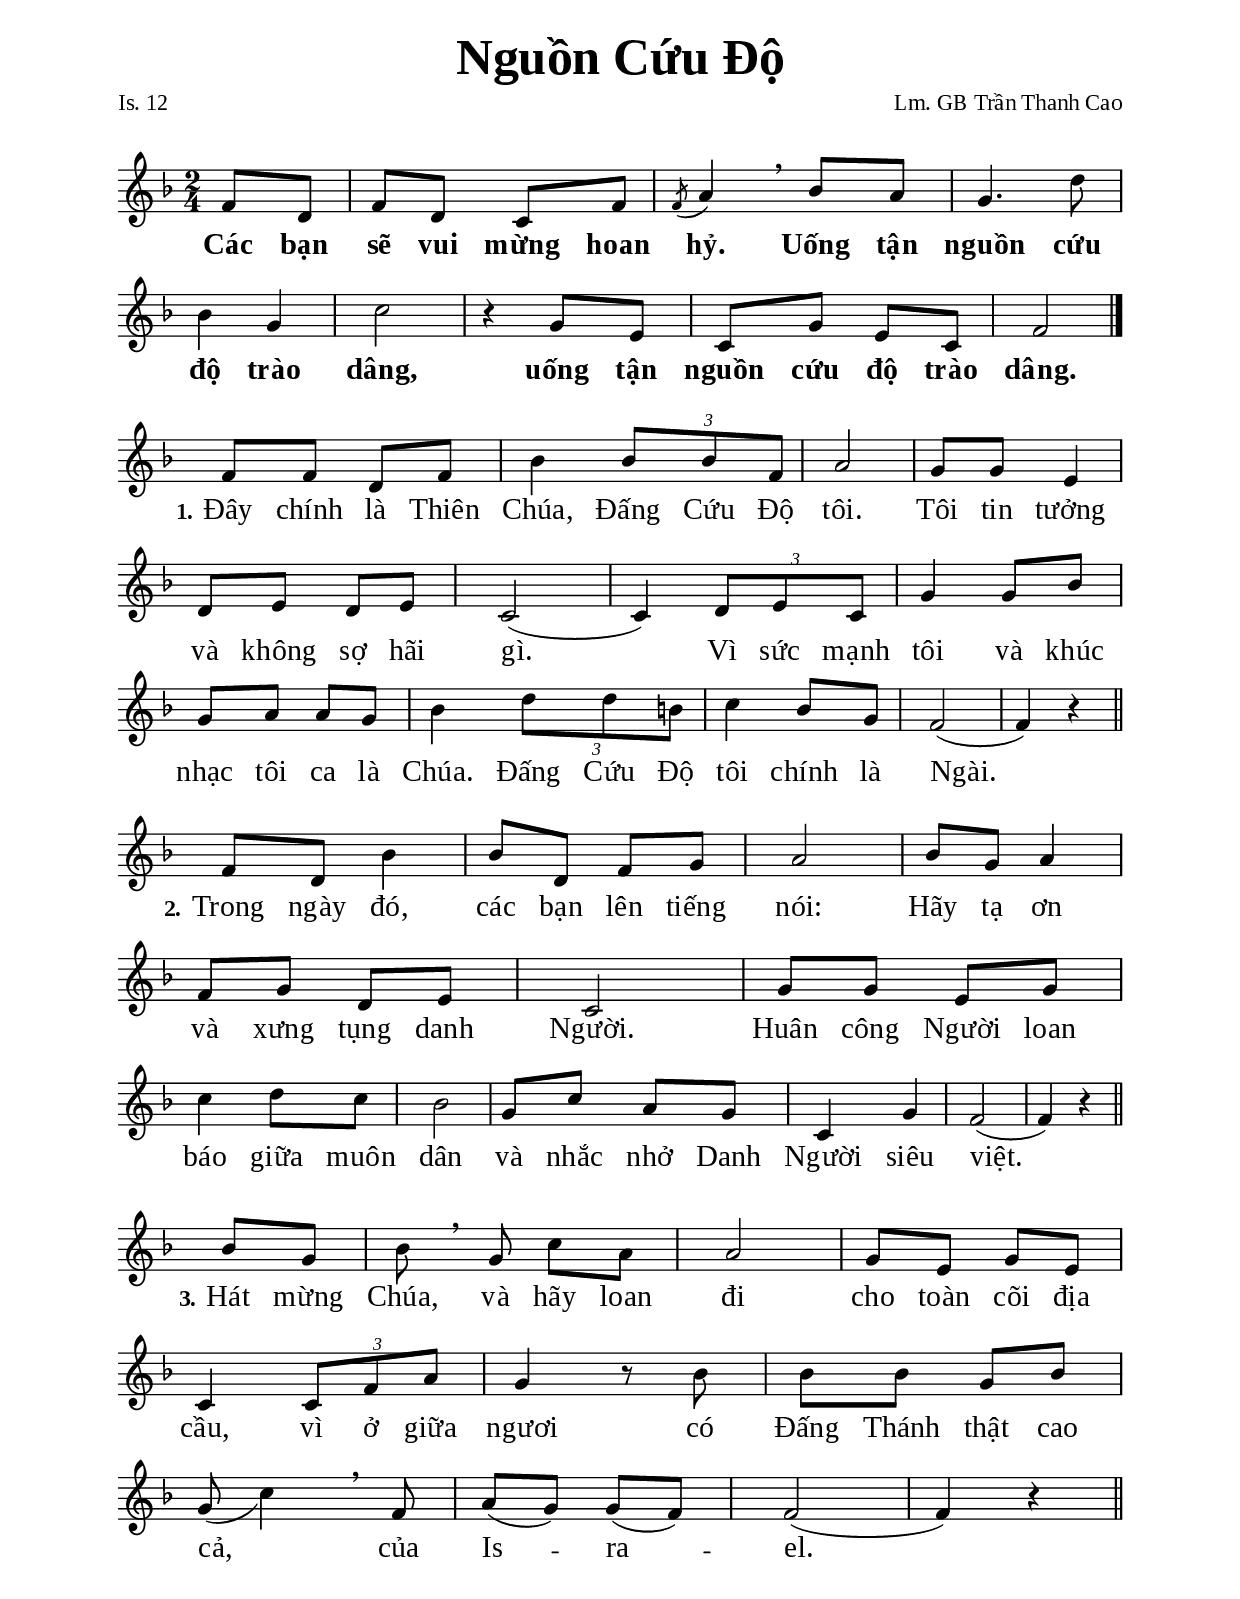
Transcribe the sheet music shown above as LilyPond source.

% Cài đặt chung
\version "2.22.1"
\include "english.ly"

\header {
  title = \markup { \fontsize #3 "Nguồn Cứu Độ" }
  poet = "Is. 12"
  composer = "Lm. GB Trần Thanh Cao"
  arranger = " "
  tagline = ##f
}

\paper {
  #(set-paper-size "a4")
  top-margin = 10\mm
  bottom-margin = 10\mm
  left-margin = 20\mm
  right-margin = 20\mm
  indent = #0
  #(define fonts
    (make-pango-font-tree
      "Liberation Serif"
      "Liberation Serif"
      "Liberation Serif"
      (/ 20 20)))
  page-count = #1
}

% Nhạc điệp khúc
nhacDiepKhuc = \relative c' {
  \partial 4 f8 d |
  f d c f |
  \acciaccatura f8 a4 \breathe bf8 a |
  g4. d'8 |
  bf4 g |
  c2 |
  r4 g8 e |
  c g' e c |
  f2 \bar "|."
}

% Nhạc phiên khúc
nhacPhienKhucMot = \relative c' {
  f8 f d f |
  bf4 \tuplet 3/2 { bf8 bf f } |
  a2 |
  g8 g e4 |
  d8 e d e |
  c2 ( |
  c4) \tuplet 3/2 { d8 e c } |
  g'4 g8 bf |
  g a a g |
  bf4 \tuplet 3/2 { d8 d b! } |
  c4 bf8 g |
  f2 ( |
  f4) r \bar "||"
}

nhacPhienKhucHai = \relative c' {
  f8 d bf'4 |
  bf8 d, f g |
  a2 |
  bf8 g a4 |
  f8 g d e |
  c2 |
  g'8 g e g |
  c4 d8 c |
  bf2 |
  g8 c a g |
  c,4 g' |
  f2 ( |
  f4) r \bar "||"
}

nhacPhienKhucBa = \relative c'' {
  \partial 4 bf8 g |
  bf \breathe g c a |
  a2 |
  g8 e g e |
  c4 \tuplet 3/2 { c8 f a } |
  g4 r8 bf |
  bf bf g bf |
  g _(c4) \breathe f,8 |
  a (g) g (f) |
  f2 ( |
  f4) r \bar "||"
}

% Lời điệp khúc
loiDiepKhuc = \lyricmode {
  Các bạn sẽ vui mừng hoan hỷ.
  Uống tận nguồn cứu độ trào dâng,
  uống tận nguồn cứu độ trào dâng.
}

% Lời phiên khúc
loiPhienKhucMot = \lyricmode {
  \set stanza = #"1."
  Đây chính là Thiên Chúa, Đấng Cứu Độ tôi.
  Tôi tin tưởng và không sợ hãi gì.
  Vì sức mạnh tôi và khúc nhạc tôi ca là Chúa.
  Đấng Cứu Độ tôi chính là Ngài.
}

loiPhienKhucHai = \lyricmode {
  \set stanza = #"2."
  Trong ngày đó, các bạn lên tiếng nói:
  Hãy tạ ơn và xưng tụng danh Người.
  Huân công Người loan báo giữa muôn dân
  và nhắc nhở Danh Người siêu việt.
}

loiPhienKhucBa = \lyricmode {
  \set stanza = #"3."
  Hát mừng Chúa, và hãy loan đi cho toàn cõi địa cầu,
  vì ở giữa ngươi có Đấng Thánh thật cao cả,
  của Is -- ra -- el.
}


% Dàn trang
\score {
  \new ChoirStaff <<
    \new Staff = diepKhuc \with {
        \consists "Merge_rests_engraver"
        %\magnifyStaff #(magstep +1)
      }
      <<
      \new Voice = beSop {
        \key f \major \time 2/4 \stemNeutral \nhacDiepKhuc
      }
    >>
    \new Lyrics \lyricsto beSop \loiDiepKhuc
  >>
  \layout {
    \override Lyrics.LyricText.font-series = #'bold
    \override Lyrics.LyricText.font-size = #+2.5
    \override Lyrics.LyricSpace.minimum-distance = #2.5
    \override Score.BarNumber.break-visibility = ##(#f #f #f)
    \override Score.SpacingSpanner.uniform-stretching = ##t
  }
}

\score {
  \new ChoirStaff <<
    \new Staff = phienKhuc \with {
        %\magnifyStaff #(magstep +1)
      }
      <<
      \new Voice = beSop {
        \key f \major \time 2/4 \nhacPhienKhucMot
      }
    >>
    \new Lyrics \lyricsto beSop \loiPhienKhucMot
  >>
  \layout {
    \override Staff.TimeSignature.transparent = ##t
    \override Lyrics.LyricText.font-size = #+2.5
    \override Lyrics.LyricSpace.minimum-distance = #2.1
    \override Score.BarNumber.break-visibility = ##(#f #f #f)
    \override Score.SpacingSpanner.uniform-stretching = ##t
  } 
}

\score {
  \new ChoirStaff <<
    \new Staff = phienKhuc \with {
        %\magnifyStaff #(magstep +1)
      }
      <<
      \new Voice = beSop {
        \key f \major \time 2/4 \nhacPhienKhucHai
      }
    >>
    \new Lyrics \lyricsto beSop \loiPhienKhucHai
  >>
  \layout {
    \override Staff.TimeSignature.transparent = ##t
    \override Lyrics.LyricText.font-size = #+2.5
    \override Lyrics.LyricSpace.minimum-distance = #2.2
    \override Score.BarNumber.break-visibility = ##(#f #f #f)
    \override Score.SpacingSpanner.uniform-stretching = ##t
  } 
}

\score {
  \new ChoirStaff <<
    \new Staff = phienKhuc \with {
        %\magnifyStaff #(magstep +1)
      }
      <<
      \new Voice = beSop {
        \key f \major \time 2/4 \nhacPhienKhucBa
      }
    >>
    \new Lyrics \lyricsto beSop \loiPhienKhucBa
  >>
  \layout {
    \override Staff.TimeSignature.transparent = ##t
    \override Lyrics.LyricText.font-size = #+2.5
    \override Lyrics.LyricSpace.minimum-distance = #2.2
    \override Score.BarNumber.break-visibility = ##(#f #f #f)
    \override Score.SpacingSpanner.uniform-stretching = ##t
  } 
}
